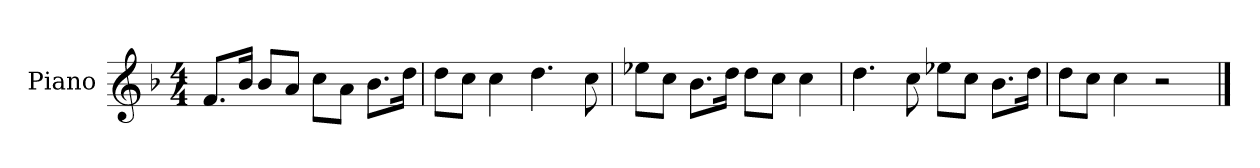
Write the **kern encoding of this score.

**kern
*part1
*staff1
*I"Piano
*I'P-no
*clefG2
*k[b-]
*M4/4
*MM90
=1
8.f/L
16b-/Jk
8b-/L
8a/J
8cc\L
8a\J
8.b-\L
16dd\Jk
=2
8dd\L
8cc\J
4cc\
4.dd\
8cc\
=3
8ee-X\L
8cc\J
8.b-\L
16dd\Jk
8dd\L
8cc\J
4cc\
=4
4.dd\
8cc\
8ee-X\L
8cc\J
8.b-\L
16dd\Jk
=5
8dd\L
8cc\J
4cc\
2r
==
*-
